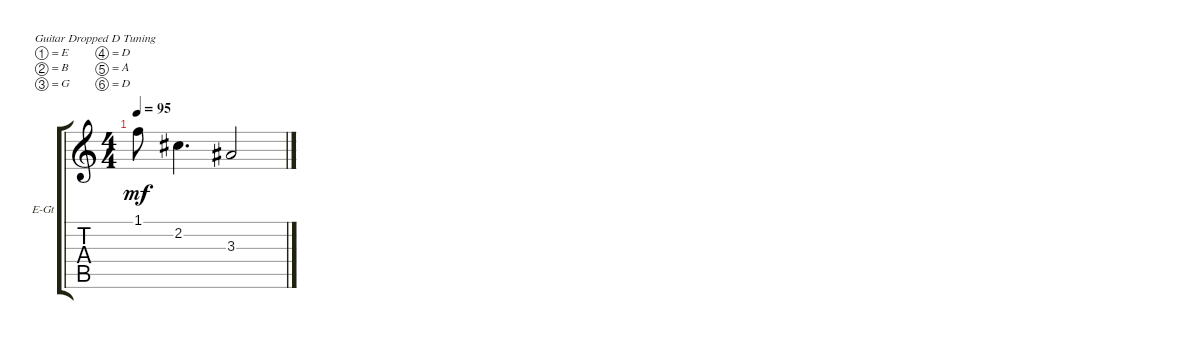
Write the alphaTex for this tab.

\defaultSystemsLayout 4
\bracketExtendMode groupsimilarinstruments
\firstSystemTrackNameOrientation horizontal
\otherSystemsTrackNameOrientation horizontal
\track ("Electric Guitar" "E-Gt") {instrument distortionguitar}
\staff {score tabs}
\tuning (E4 B3 G3 D3 A2 D2)
\ts (4 4)
\tempo 95
\clef g2
\ks c
1.1{t}.8{dy mf} 2.2.4{d} 3.3.2
